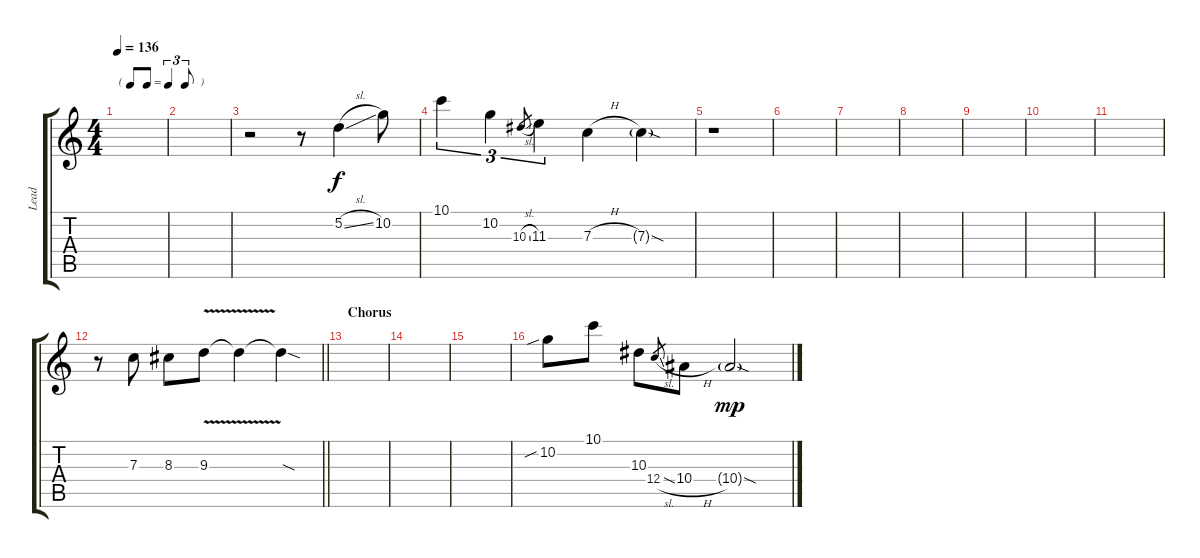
\track ("Lead" "Lead") {instrument overdrivenguitar}
\staff {score tabs}
\tuning (D4 A3 F3 C3 G2 D2) {hide}
\ts (4 4)
\tf triplet8th
\tempo 136
\clef g2
\ks c
|
|
r.2 r.8 5.2{sl}.4 10.2.8 |
10.1.4{tu (3 2)} 10.2.4{tu (3 2)} 10.3{sl}.8{gr} 11.3.4{tu (3 2)} 7.3{h}.4 7.3{sod g}.4 |
r.1 |
|
|
|
|
|
|
\barLineRight lightlight
r.8 7.3.8 8.3.8 9.3{v}.8 9.3{t}.4 9.3{sod t}.4 |
\section ("" "Chorus")
|
|
|
10.2{sib}.8 10.1.8 10.3.8 12.4{sl}.8{gr} 10.4{h}.8 10.4{sod g}.2{dy mp}
